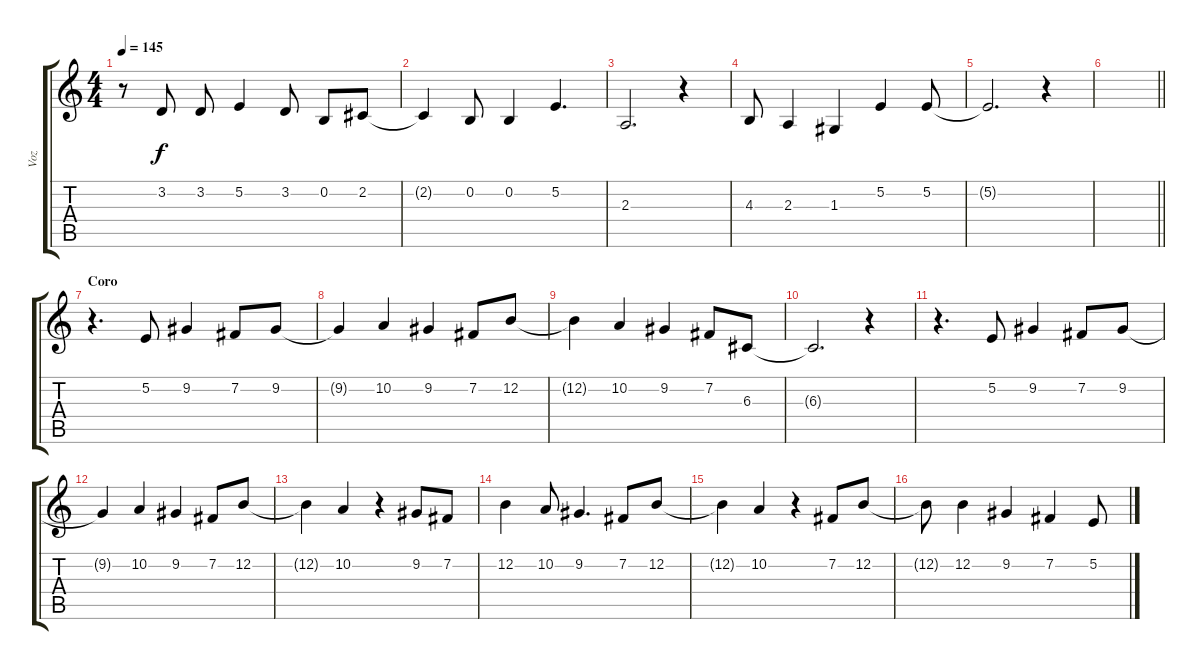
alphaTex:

\track ("Voz" "Voz") {instrument flute}
\staff {score tabs}
\tuning (E4 B3 G3 D3 A2 E2) {hide}
\ts (4 4)
\tempo 145
\clef g2
\ks c
r.8{dy f} 3.2.8 3.2.8 5.2.4 3.2.8 0.2.8 2.2.8 |
2.2{t}.4 0.2.8 0.2.4 5.2.4{d} |
2.3.2{d} r.4 |
4.3.8 2.3.4 1.3.4 5.2.4 5.2.8 |
5.2{t}.2{d} r.4 |
\barLineRight lightlight
|
\section ("" "Coro")
r.4{d} 5.2.8 9.2.4 7.2.8 9.2.8 |
9.2{t}.4 10.2.4 9.2.4 7.2.8 12.2.8 |
12.2{t}.4 10.2.4 9.2.4 7.2.8 6.3.8 |
6.3{t}.2{d} r.4 |
r.4{d} 5.2.8 9.2.4 7.2.8 9.2.8 |
9.2{t}.4 10.2.4 9.2.4 7.2.8 12.2.8 |
12.2{t}.4 10.2.4 r.4 9.2.8 7.2.8 |
12.2.4 10.2.8 9.2.4{d} 7.2.8 12.2.8 |
12.2{t}.4 10.2.4 r.4 7.2.8 12.2.8 |
12.2{t}.8 12.2.4 9.2.4 7.2.4 5.2.8
